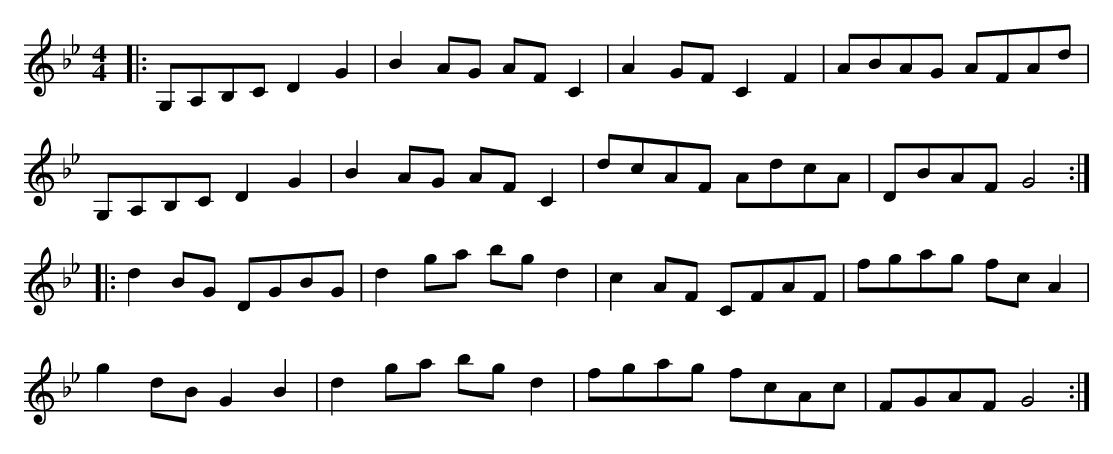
X:1
M:4/4
K:Gmin
|:G,A,B,C D2 G2|B2 AG AF C2|A2 GF C2 F2|ABAG AFAd|
G,A,B,C D2 G2|B2 AG AF C2|dcAF AdcA|DBAF G4:|
|:d2 BG DGBG|d2 ga bg d2|c2 AF CFAF|fgag fc A2|
g2 dB G2 B2|d2 ga bg d2|fgag fcAc|FGAF G4:|
